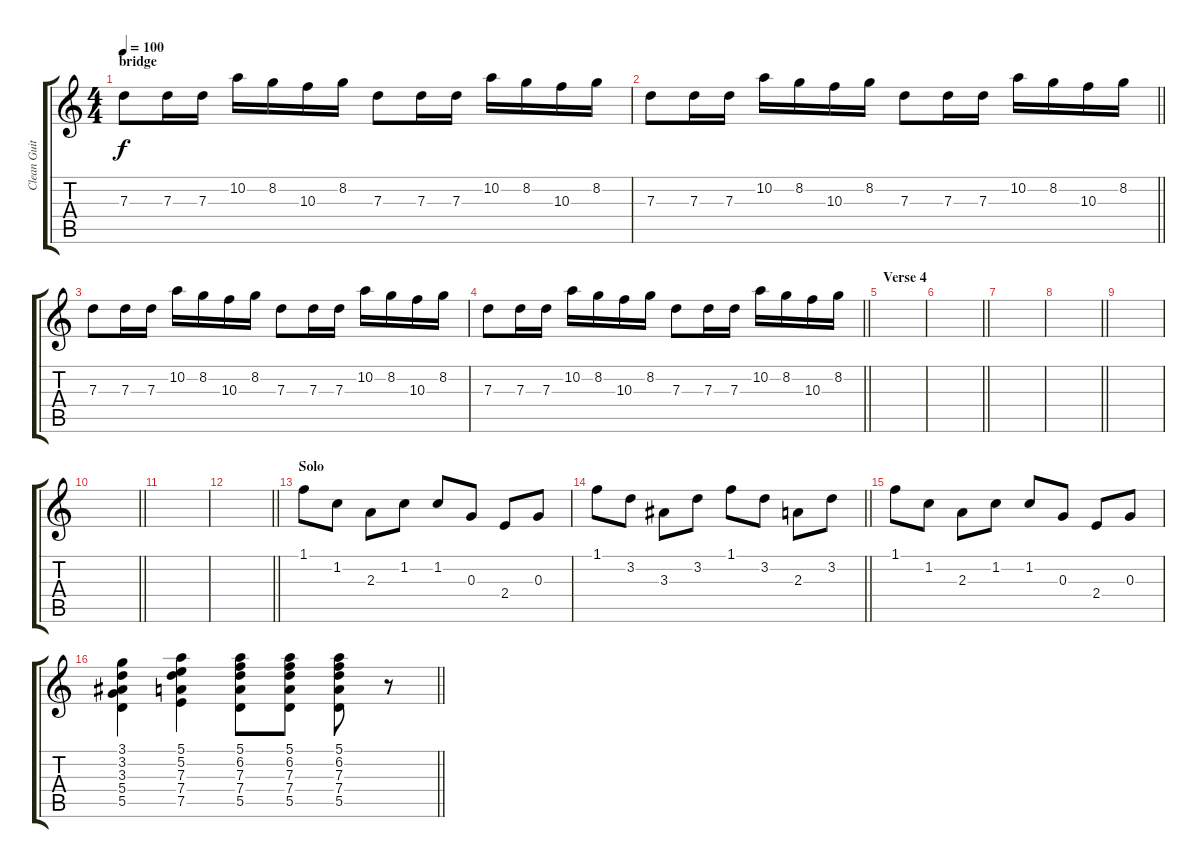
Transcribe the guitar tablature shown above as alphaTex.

\track ("Clean Guitar" "Clean Guit") {instrument acousticguitarsteel}
\staff {score tabs}
\tuning (E4 B3 G3 D3 A2 E2) {hide}
\ts (4 4)
\section ("" "bridge")
\tempo 100
\clef g2
\ks c
7.3.8{dy f} 7.3.16 7.3.16 10.2.16 8.2.16 10.3.16 8.2.16 7.3.8 7.3.16 7.3.16 10.2.16 8.2.16 10.3.16 8.2.16 |
\barLineRight lightlight
7.3.8 7.3.16 7.3.16 10.2.16 8.2.16 10.3.16 8.2.16 7.3.8 7.3.16 7.3.16 10.2.16 8.2.16 10.3.16 8.2.16 |
7.3.8 7.3.16 7.3.16 10.2.16 8.2.16 10.3.16 8.2.16 7.3.8 7.3.16 7.3.16 10.2.16 8.2.16 10.3.16 8.2.16 |
\barLineRight lightlight
7.3.8 7.3.16 7.3.16 10.2.16 8.2.16 10.3.16 8.2.16 7.3.8 7.3.16 7.3.16 10.2.16 8.2.16 10.3.16 8.2.16 |
\section ("" "Verse 4")
|
\barLineRight lightlight
|
|
\barLineRight lightlight
|
|
\barLineRight lightlight
|
|
\barLineRight lightlight
|
\section ("" "Solo")
1.1.8 1.2.8 2.3.8 1.2.8 1.2.8 0.3.8 2.4.8 0.3.8 |
\barLineRight lightlight
1.1.8 3.2.8 3.3.8 3.2.8 1.1.8 3.2.8 2.3.8 3.2.8 |
1.1.8 1.2.8 2.3.8 1.2.8 1.2.8 0.3.8 2.4.8 0.3.8 |
\barLineRight lightlight
(3.1 3.2 3.3 5.4 5.5).4 (5.1 5.2 7.3 7.4 7.5).4 (5.1 6.2 7.3 7.4 5.5).8 (5.1 6.2 7.3 7.4 5.5).8 (5.1 6.2 7.3 7.4 5.5).8 r.8
